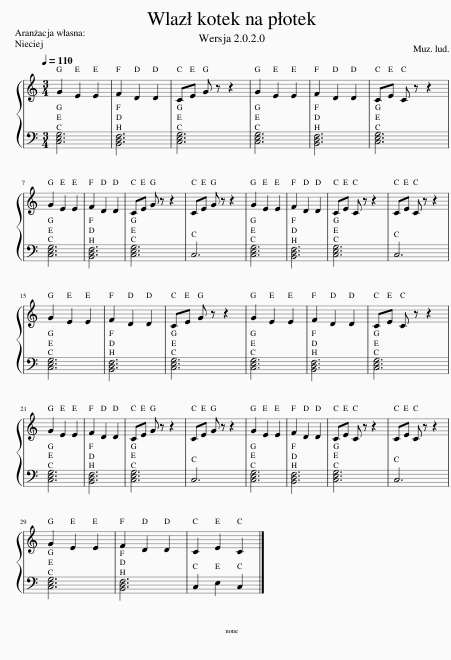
X:1
%%score { 1 | 2 }
L:1/8
Q:1/4=110
M:3/4
I:linebreak $
K:C
V:1 treble
V:2 bass
V:1
 G2 E2 E2 | F2 D2 D2 | CE G z z2 | G2 E2 E2 | F2 D2 D2 | %5
 CE C z z2 |$ G2 E2 E2 | F2 D2 D2 | CE G z z2 | CE G z z2 | %10
 G2 E2 E2 | F2 D2 D2 | CE C z z2 | CE C z z2 |$ G2 E2 E2 | %15
 F2 D2 D2 | CE G z z2 | G2 E2 E2 | F2 D2 D2 | CE C z z2 |$ %20
 G2 E2 E2 | F2 D2 D2 | CE G z z2 | CE G z z2 | G2 E2 E2 | %25
 F2 D2 D2 | CE C z z2 | CE C z z2 |$ G2 E2 E2 | F2 D2 D2 | %30
 C2 E2 C2 |] %31
V:2
 [C,E,G,]6 | [B,,D,F,]6 | [C,E,G,]6 | [C,E,G,]6 | [B,,D,F,]6 | %5
 [C,E,G,]6 |$ [C,E,G,]6 | [B,,D,F,]6 | [C,E,G,]6 | C,6 | %10
 [C,E,G,]6 | [B,,D,F,]6 | [C,E,G,]6 | C,6 |$ [C,E,G,]6 | %15
 [B,,D,F,]6 | [C,E,G,]6 | [C,E,G,]6 | [B,,D,F,]6 | [C,E,G,]6 |$ %20
 [C,E,G,]6 | [B,,D,F,]6 | [C,E,G,]6 | C,6 | [C,E,G,]6 | %25
 [B,,D,F,]6 | [C,E,G,]6 | C,6 |$ [C,E,G,]6 | [B,,D,F,]6 | %30
 C,2 E,2 C,2 |] %31
